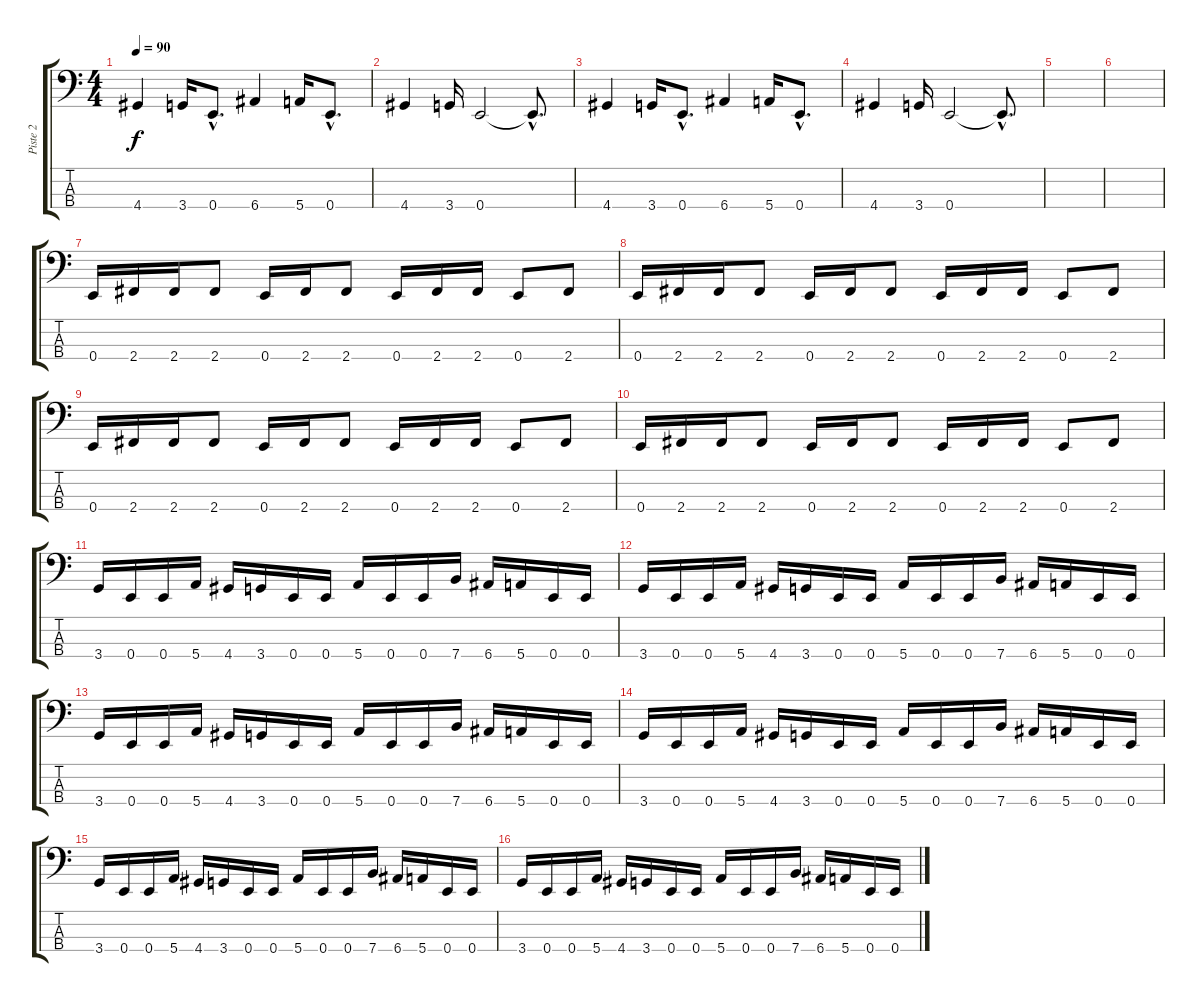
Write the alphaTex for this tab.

\track ("Piste 2" "Piste 2") {instrument electricbassfinger}
\staff {score tabs}
\tuning (A2 E2 B1 E1) {hide}
\ts (4 4)
\tempo 90
\clef f4
\ks c
4.4.4{dy f} 3.4.16 0.4{hac}.8{d} 6.4.4 5.4.16 0.4{hac}.8{d} |
4.4.4 3.4.16 0.4.2 0.4{hac t}.8{d} |
4.4.4 3.4.16 0.4{hac}.8{d} 6.4.4 5.4.16 0.4{hac}.8{d} |
4.4.4 3.4.16 0.4.2 0.4{hac t}.8{d} |
|
|
0.4.16 2.4.16 2.4.16 2.4.8 0.4.16 2.4.16 2.4.8 0.4.16 2.4.16 2.4.16 0.4.8 2.4.8 |
0.4.16 2.4.16 2.4.16 2.4.8 0.4.16 2.4.16 2.4.8 0.4.16 2.4.16 2.4.16 0.4.8 2.4.8 |
0.4.16 2.4.16 2.4.16 2.4.8 0.4.16 2.4.16 2.4.8 0.4.16 2.4.16 2.4.16 0.4.8 2.4.8 |
0.4.16 2.4.16 2.4.16 2.4.8 0.4.16 2.4.16 2.4.8 0.4.16 2.4.16 2.4.16 0.4.8 2.4.8 |
3.4.16 0.4.16 0.4.16 5.4.16 4.4.16 3.4.16 0.4.16 0.4.16 5.4.16 0.4.16 0.4.16 7.4.16 6.4.16 5.4.16 0.4.16 0.4.16 |
3.4.16 0.4.16 0.4.16 5.4.16 4.4.16 3.4.16 0.4.16 0.4.16 5.4.16 0.4.16 0.4.16 7.4.16 6.4.16 5.4.16 0.4.16 0.4.16 |
3.4.16 0.4.16 0.4.16 5.4.16 4.4.16 3.4.16 0.4.16 0.4.16 5.4.16 0.4.16 0.4.16 7.4.16 6.4.16 5.4.16 0.4.16 0.4.16 |
3.4.16 0.4.16 0.4.16 5.4.16 4.4.16 3.4.16 0.4.16 0.4.16 5.4.16 0.4.16 0.4.16 7.4.16 6.4.16 5.4.16 0.4.16 0.4.16 |
3.4.16 0.4.16 0.4.16 5.4.16 4.4.16 3.4.16 0.4.16 0.4.16 5.4.16 0.4.16 0.4.16 7.4.16 6.4.16 5.4.16 0.4.16 0.4.16 |
3.4.16 0.4.16 0.4.16 5.4.16 4.4.16 3.4.16 0.4.16 0.4.16 5.4.16 0.4.16 0.4.16 7.4.16 6.4.16 5.4.16 0.4.16 0.4.16
